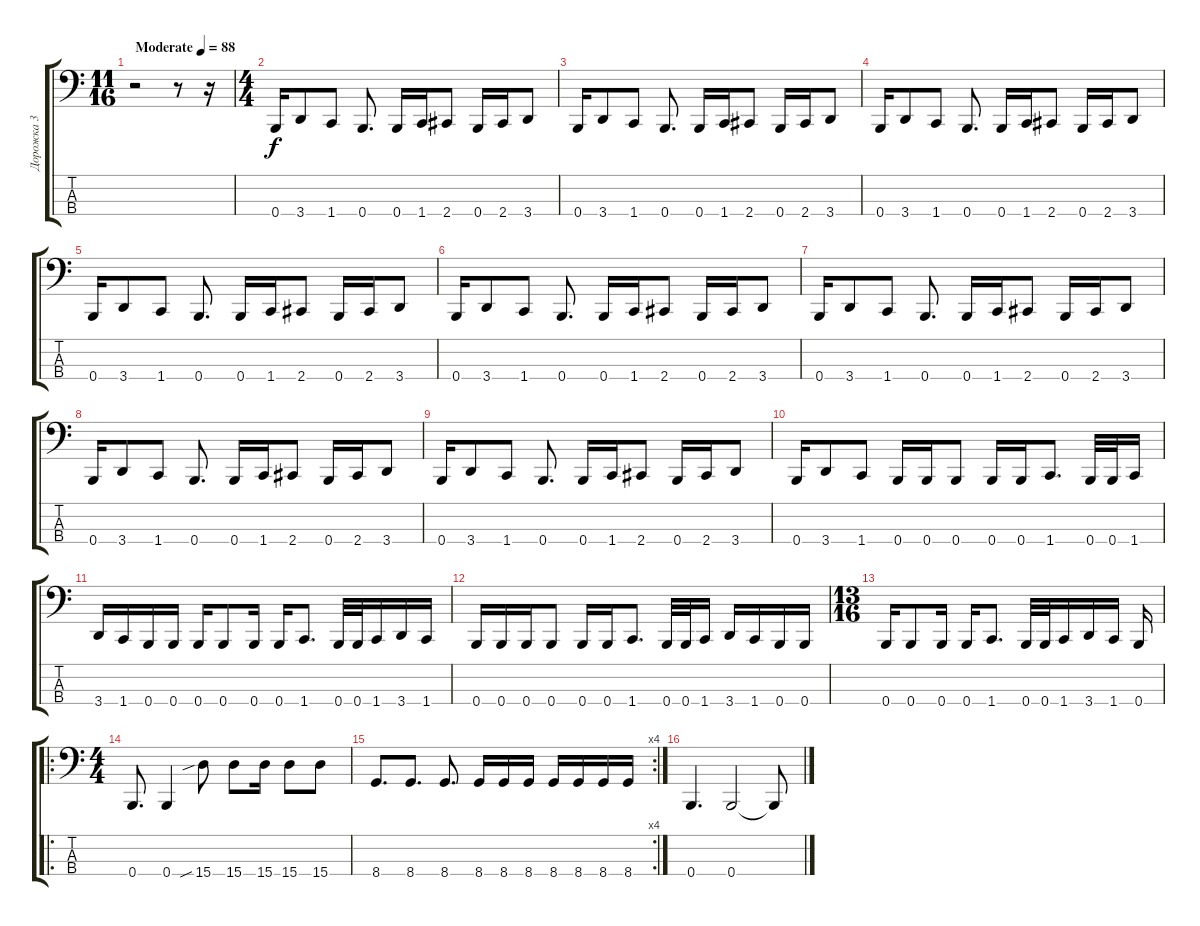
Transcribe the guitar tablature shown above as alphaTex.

\track ("Дорожка 3" "Дорожка 3") {instrument slapbass2}
\staff {score tabs}
\tuning (E2 B1 Gb1 B0) {hide}
\ts (11 16)
\tempo (88 "Moderate")
\clef f4
\ks c
r.2{dy f instrument slapbass2} r.8 r.16 |
\ts (4 4)
0.4.16 3.4.8 1.4.8 0.4.8{d} 0.4.16 1.4.16 2.4.8 0.4.16 2.4.16 3.4.8 |
0.4.16 3.4.8 1.4.8 0.4.8{d} 0.4.16 1.4.16 2.4.8 0.4.16 2.4.16 3.4.8 |
0.4.16 3.4.8 1.4.8 0.4.8{d} 0.4.16 1.4.16 2.4.8 0.4.16 2.4.16 3.4.8 |
0.4.16 3.4.8 1.4.8 0.4.8{d} 0.4.16 1.4.16 2.4.8 0.4.16 2.4.16 3.4.8 |
0.4.16 3.4.8 1.4.8 0.4.8{d} 0.4.16 1.4.16 2.4.8 0.4.16 2.4.16 3.4.8 |
0.4.16 3.4.8 1.4.8 0.4.8{d} 0.4.16 1.4.16 2.4.8 0.4.16 2.4.16 3.4.8 |
0.4.16 3.4.8 1.4.8 0.4.8{d} 0.4.16 1.4.16 2.4.8 0.4.16 2.4.16 3.4.8 |
0.4.16 3.4.8 1.4.8 0.4.8{d} 0.4.16 1.4.16 2.4.8 0.4.16 2.4.16 3.4.8 |
0.4.16 3.4.8 1.4.8 0.4.16 0.4.16 0.4.8 0.4.16 0.4.16 1.4.8{d} 0.4.32 0.4.32 1.4.16 |
3.4.16 1.4.16 0.4.16 0.4.16 0.4.16 0.4.8 0.4.16 0.4.16 1.4.8{d} 0.4.32 0.4.32 1.4.16 3.4.16 1.4.16 |
0.4.16 0.4.16 0.4.16 0.4.8 0.4.16 0.4.16 1.4.8{d} 0.4.32 0.4.32 1.4.16 3.4.16 1.4.16 0.4.16 0.4.16 |
\ts (13 16)
0.4.16 0.4.8 0.4.16 0.4.16 1.4.8{d} 0.4.32 0.4.32 1.4.16 3.4.16 1.4.16 0.4.16 |
\ro
\ts (4 4)
0.4.8{d} 0.4.4 15.4{sib}.8 15.4.8 15.4.16 15.4.8 15.4.8 |
\rc 4
8.4.8{d} 8.4.8{d} 8.4.8{d} 8.4.16 8.4.16 8.4.16 8.4.16 8.4.16 8.4.16 8.4.16 |
0.4.4{d} 0.4.2 0.4{t}.8
